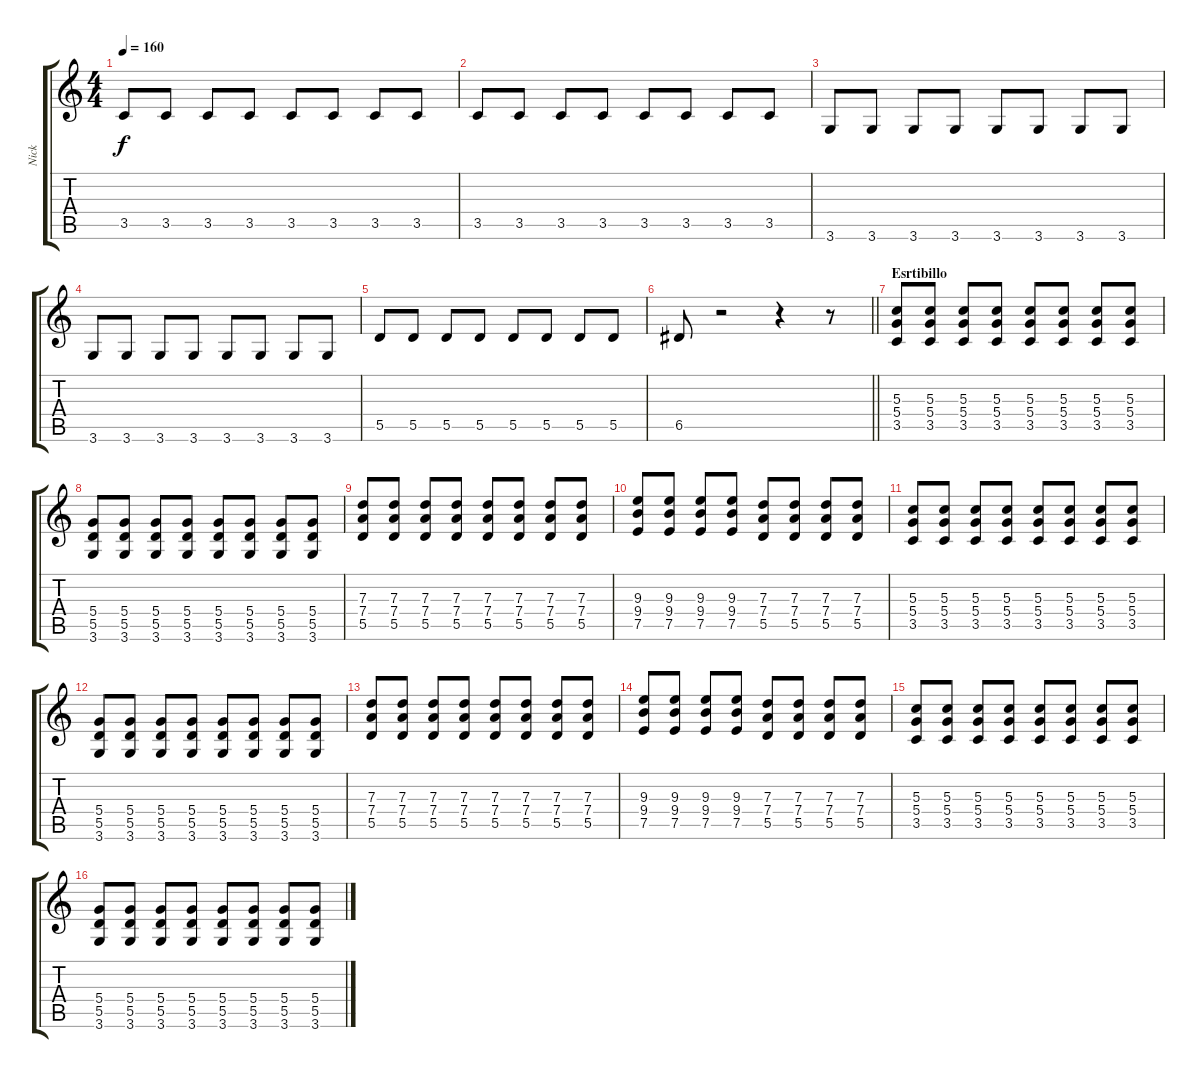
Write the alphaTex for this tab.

\track ("Nick" "Nick") {instrument overdrivenguitar}
\staff {score tabs}
\tuning (E4 B3 G3 D3 A2 E2) {hide}
\ts (4 4)
\tempo 160
\clef g2
\ks c
3.5.8{dy f} 3.5.8 3.5.8 3.5.8 3.5.8 3.5.8 3.5.8 3.5.8 |
3.5.8 3.5.8 3.5.8 3.5.8 3.5.8 3.5.8 3.5.8 3.5.8 |
3.6.8 3.6.8 3.6.8 3.6.8 3.6.8 3.6.8 3.6.8 3.6.8 |
3.6.8 3.6.8 3.6.8 3.6.8 3.6.8 3.6.8 3.6.8 3.6.8 |
5.5.8 5.5.8 5.5.8 5.5.8 5.5.8 5.5.8 5.5.8 5.5.8 |
\barLineRight lightlight
6.5.8 r.2 r.4 r.8 |
\section ("" "Esrtibillo")
(5.3 5.4 3.5).8 (5.3 5.4 3.5).8 (5.3 5.4 3.5).8 (5.3 5.4 3.5).8 (5.3 5.4 3.5).8 (5.3 5.4 3.5).8 (5.3 5.4 3.5).8 (5.3 5.4 3.5).8 |
(5.4 5.5 3.6).8 (5.4 5.5 3.6).8 (5.4 5.5 3.6).8 (5.4 5.5 3.6).8 (5.4 5.5 3.6).8 (5.4 5.5 3.6).8 (5.4 5.5 3.6).8 (5.4 5.5 3.6).8 |
(7.3 7.4 5.5).8 (7.3 7.4 5.5).8 (7.3 7.4 5.5).8 (7.3 7.4 5.5).8 (7.3 7.4 5.5).8 (7.3 7.4 5.5).8 (7.3 7.4 5.5).8 (7.3 7.4 5.5).8 |
(9.3 9.4 7.5).8 (9.3 9.4 7.5).8 (9.3 9.4 7.5).8 (9.3 9.4 7.5).8 (7.3 7.4 5.5).8 (7.3 7.4 5.5).8 (7.3 7.4 5.5).8 (7.3 7.4 5.5).8 |
(5.3 5.4 3.5).8 (5.3 5.4 3.5).8 (5.3 5.4 3.5).8 (5.3 5.4 3.5).8 (5.3 5.4 3.5).8 (5.3 5.4 3.5).8 (5.3 5.4 3.5).8 (5.3 5.4 3.5).8 |
(5.4 5.5 3.6).8 (5.4 5.5 3.6).8 (5.4 5.5 3.6).8 (5.4 5.5 3.6).8 (5.4 5.5 3.6).8 (5.4 5.5 3.6).8 (5.4 5.5 3.6).8 (5.4 5.5 3.6).8 |
(7.3 7.4 5.5).8 (7.3 7.4 5.5).8 (7.3 7.4 5.5).8 (7.3 7.4 5.5).8 (7.3 7.4 5.5).8 (7.3 7.4 5.5).8 (7.3 7.4 5.5).8 (7.3 7.4 5.5).8 |
(9.3 9.4 7.5).8 (9.3 9.4 7.5).8 (9.3 9.4 7.5).8 (9.3 9.4 7.5).8 (7.3 7.4 5.5).8 (7.3 7.4 5.5).8 (7.3 7.4 5.5).8 (7.3 7.4 5.5).8 |
(5.3 5.4 3.5).8 (5.3 5.4 3.5).8 (5.3 5.4 3.5).8 (5.3 5.4 3.5).8 (5.3 5.4 3.5).8 (5.3 5.4 3.5).8 (5.3 5.4 3.5).8 (5.3 5.4 3.5).8 |
(5.4 5.5 3.6).8 (5.4 5.5 3.6).8 (5.4 5.5 3.6).8 (5.4 5.5 3.6).8 (5.4 5.5 3.6).8 (5.4 5.5 3.6).8 (5.4 5.5 3.6).8 (5.4 5.5 3.6).8
